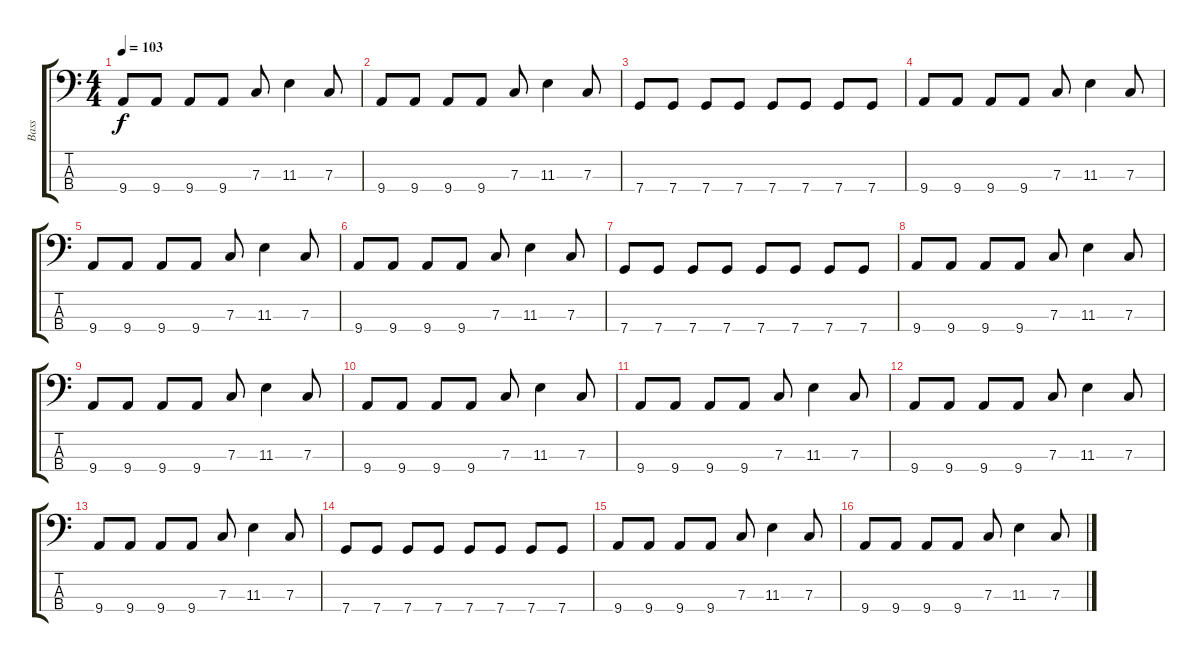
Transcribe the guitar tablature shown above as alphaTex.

\track ("Bass" "Bass") {instrument electricbassfinger}
\staff {score tabs}
\tuning (Eb2 Bb1 F1 C1) {hide}
\ts (4 4)
\tempo 103
\clef f4
\ks c
9.4.8{dy f} 9.4.8 9.4.8 9.4.8 7.3.8 11.3.4 7.3.8 |
9.4.8 9.4.8 9.4.8 9.4.8 7.3.8 11.3.4 7.3.8 |
7.4.8 7.4.8 7.4.8 7.4.8 7.4.8 7.4.8 7.4.8 7.4.8 |
9.4.8 9.4.8 9.4.8 9.4.8 7.3.8 11.3.4 7.3.8 |
9.4.8 9.4.8 9.4.8 9.4.8 7.3.8 11.3.4 7.3.8 |
9.4.8 9.4.8 9.4.8 9.4.8 7.3.8 11.3.4 7.3.8 |
7.4.8 7.4.8 7.4.8 7.4.8 7.4.8 7.4.8 7.4.8 7.4.8 |
9.4.8 9.4.8 9.4.8 9.4.8 7.3.8 11.3.4 7.3.8 |
9.4.8 9.4.8 9.4.8 9.4.8 7.3.8 11.3.4 7.3.8 |
9.4.8 9.4.8 9.4.8 9.4.8 7.3.8 11.3.4 7.3.8 |
9.4.8 9.4.8 9.4.8 9.4.8 7.3.8 11.3.4 7.3.8 |
9.4.8 9.4.8 9.4.8 9.4.8 7.3.8 11.3.4 7.3.8 |
9.4.8 9.4.8 9.4.8 9.4.8 7.3.8 11.3.4 7.3.8 |
7.4.8 7.4.8 7.4.8 7.4.8 7.4.8 7.4.8 7.4.8 7.4.8 |
9.4.8 9.4.8 9.4.8 9.4.8 7.3.8 11.3.4 7.3.8 |
9.4.8 9.4.8 9.4.8 9.4.8 7.3.8 11.3.4 7.3.8
